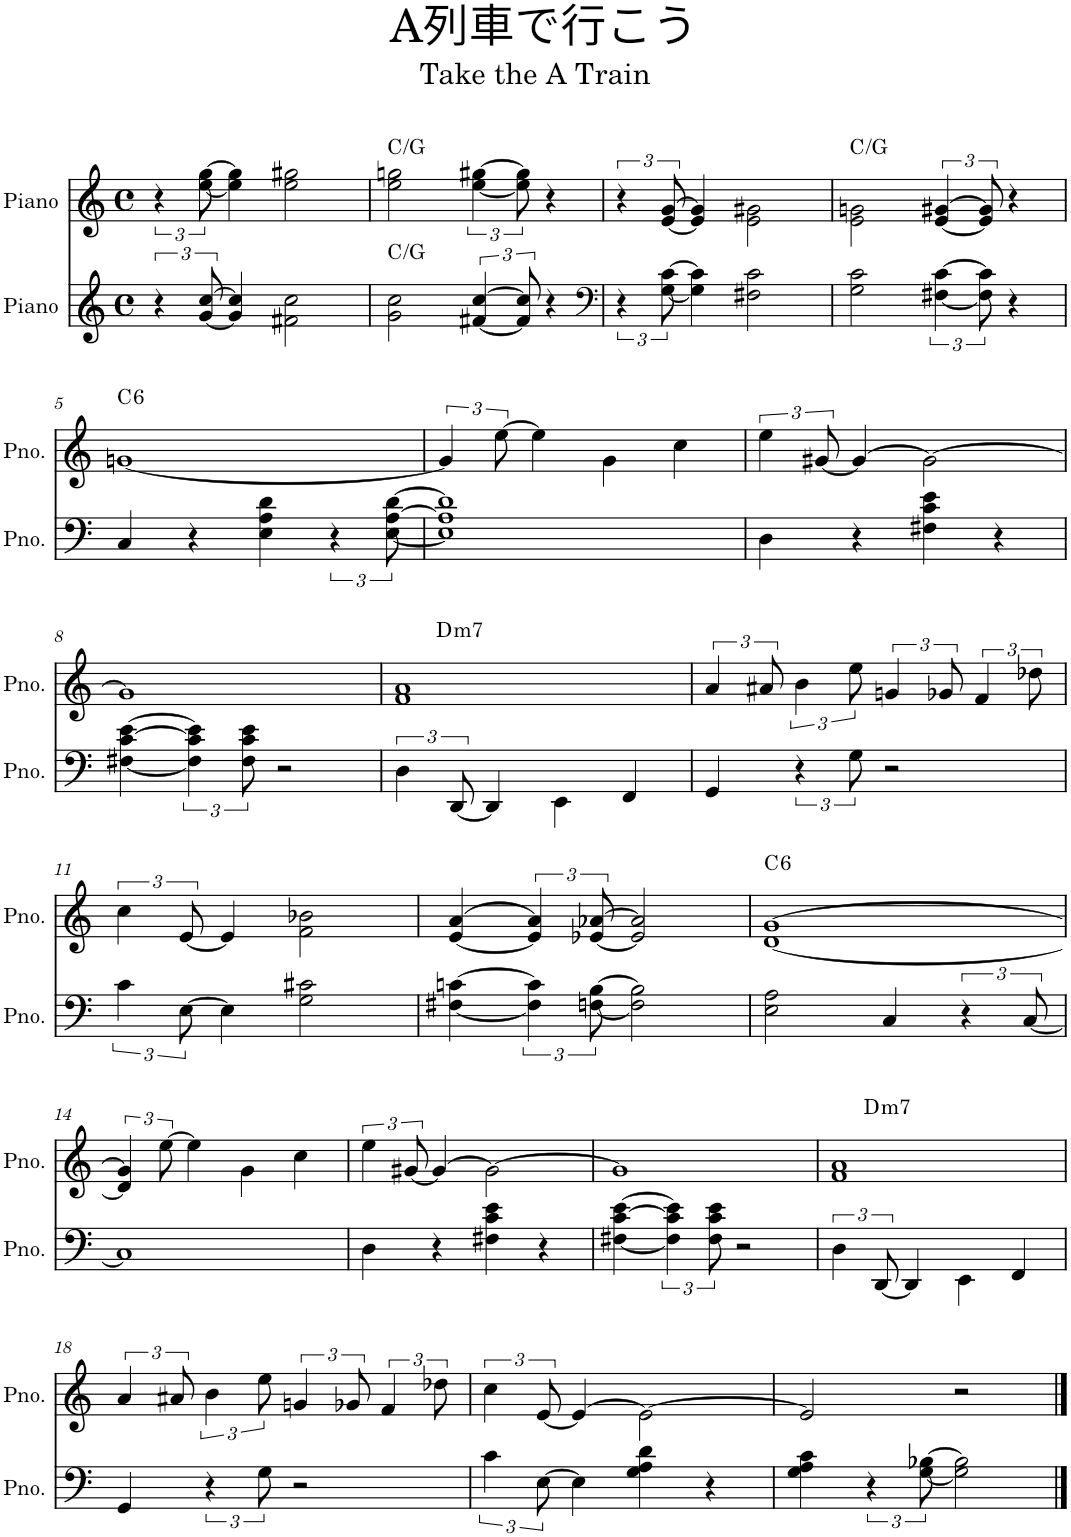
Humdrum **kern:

**kern	**kern	**harte
*part2	*part1	*part1
*staff2	*staff1	*
*I"Piano	*I"Piano	*
*I'Pno.	*I'Pno.	*
*clefG2	*clefG2	*
*k[]	*k[]	*
*M4/4	*M4/4	*
*met(c)	*met(c)	*
=1	=1	=1
6r	6r	.
[12g/ [12cc/	[12ee\ [12gg\	.
4g/] 4cc/]	4ee\] 4gg\]	.
2f#X\ 2cc\	2ee\ 2gg#X\	.
=2	=2	=2
2g\ 2cc\	2ee\ 2ggn\	C:maj
[4f#X/ [4cc/	[4ee\ [4gg#X\	.
4r	4r	.
=3	=3	=3
*clefF4	*	*
6r	6r	.
[12G\ [12c\	[12e/ [12g/	.
4G\] 4c\]	4e/] 4g/]	.
2F#X\ 2c\	2e\ 2g#X\	.
=4	=4	=4
2G\ 2c\	2e\ 2gn\	C:maj
[4F#X\ [4c\	[4e/ [4g#X/	.
4r	4r	.
!!LO:LB:g=z
=5	=5	=5
!	!	!LO:H:kt=6
4C/	[1gn	C:maj6
4r	.	.
4E\ 4A\ 4d\	.	.
6r	.	.
[12E\ [12A\ [12d\	.	.
=6	=6	=6
1E] 1A] 1d]	6g/]	.
.	[12ee\	.
.	4ee\]	.
.	4g\	.
.	4cc\	.
=7	=7	=7
4D\	6ee\	.
.	[12g#X/	.
4r	4g#/_	.
4F#X\ 4c\ 4e\	2g#\_	.
4r	.	.
!!LO:LB:g=z
=8	=8	=8
[4F#X\ [4c\ [4e\	1g#]	.
6F#\] 6c\] 6e\]	.	.
12F#\ 12c\ 12e\	.	.
2r	.	.
=9	=9	=9
*	*^	*
6D\	1f 1a	4ryy	.
[12DD/	.	.	.
!	!	!	!LO:H:kt=m7
4DD/]	.	2.ryy	D:min7
4EE\	.	.	.
4FF/	.	.	.
*	*v	*v	*
=10	=10	=10
4GG/	6a/	.
.	12a#X/	.
6r	6b\	.
12G\	12ee\	.
2r	6gn/	.
.	12g-X/	.
.	6f/	.
.	12dd-X\	.
!!LO:LB:g=z
=11	=11	=11
6c\	6cc\	.
[12E\	[12e/	.
4E\]	4e/]	.
2G\ 2c#X\	2f\ 2b-X\	.
=12	=12	=12
[4F#X\ [4cn\	[4e/ [4a/	.
6F#\] 6c\]	6e/] 6a/]	.
[12Fn\ [12B\	[12e-X/ [12a-X/	.
2F\] 2B\]	2e-/] 2a-/]	.
=13	=13	=13
!	!	!LO:H:kt=6
2E\ 2A\	[1d [1g	C:maj6
4C/	.	.
6r	.	.
[12C/	.	.
!!LO:LB:g=z
=14	=14	=14
1C]	6d/] 6g/]	.
.	[12ee\	.
.	4ee\]	.
.	4g\	.
.	4cc\	.
=15	=15	=15
4D\	6ee\	.
.	[12g#X/	.
4r	4g#/_	.
4F#X\ 4c\ 4e\	2g#\_	.
4r	.	.
=16	=16	=16
[4F#X\ [4c\ [4e\	1g#]	.
6F#\] 6c\] 6e\]	.	.
12F#\ 12c\ 12e\	.	.
2r	.	.
=17	=17	=17
*	*^	*
6D\	1f 1a	4ryy	.
[12DD/	.	.	.
!	!	!	!LO:H:kt=m7
4DD/]	.	2.ryy	D:min7
4EE\	.	.	.
4FF/	.	.	.
*	*v	*v	*
!!LO:LB:g=z
=18	=18	=18
4GG/	6a/	.
.	12a#X/	.
6r	6b\	.
12G\	12ee\	.
2r	6gn/	.
.	12g-X/	.
.	6f/	.
.	12dd-X\	.
=19	=19	=19
6c\	6cc\	.
[12E\	[12e/	.
4E\]	4e/_	.
4G\ 4A\ 4d\	2e\_	.
4r	.	.
=20	=20	=20
4G\ 4A\ 4c\	2e/]	.
6r	.	.
[12G\ [12B-X\	.	.
2G\] 2B-\]	2r	.
==	==	==
*-	*-	*-
